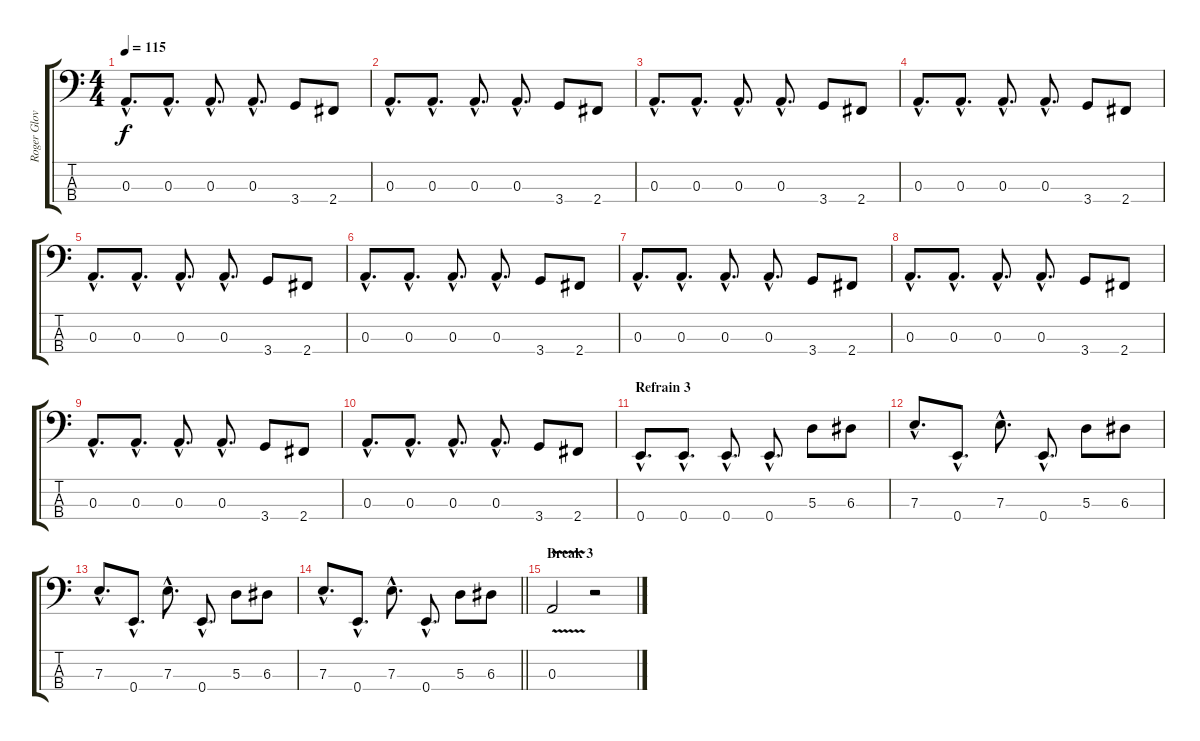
\track ("Roger Glover" "Roger Glov") {instrument electricbasspick}
\staff {score tabs}
\tuning (G2 D2 A1 E1) {hide}
\ts (4 4)
\tempo 115
\clef f4
\ks c
0.3{hac}.8{d dy f} 0.3{hac}.8{d} 0.3{hac}.8{d} 0.3{hac}.8{d} 3.4.8 2.4.8 |
0.3{hac}.8{d} 0.3{hac}.8{d} 0.3{hac}.8{d} 0.3{hac}.8{d} 3.4.8 2.4.8 |
0.3{hac}.8{d} 0.3{hac}.8{d} 0.3{hac}.8{d} 0.3{hac}.8{d} 3.4.8 2.4.8 |
0.3{hac}.8{d} 0.3{hac}.8{d} 0.3{hac}.8{d} 0.3{hac}.8{d} 3.4.8 2.4.8 |
0.3{hac}.8{d} 0.3{hac}.8{d} 0.3{hac}.8{d} 0.3{hac}.8{d} 3.4.8 2.4.8 |
0.3{hac}.8{d} 0.3{hac}.8{d} 0.3{hac}.8{d} 0.3{hac}.8{d} 3.4.8 2.4.8 |
0.3{hac}.8{d} 0.3{hac}.8{d} 0.3{hac}.8{d} 0.3{hac}.8{d} 3.4.8 2.4.8 |
0.3{hac}.8{d} 0.3{hac}.8{d} 0.3{hac}.8{d} 0.3{hac}.8{d} 3.4.8 2.4.8 |
0.3{hac}.8{d} 0.3{hac}.8{d} 0.3{hac}.8{d} 0.3{hac}.8{d} 3.4.8 2.4.8 |
0.3{hac}.8{d} 0.3{hac}.8{d} 0.3{hac}.8{d} 0.3{hac}.8{d} 3.4.8 2.4.8 |
\section ("" "Refrain 3")
0.4{hac}.8{d} 0.4{hac}.8{d} 0.4{hac}.8{d} 0.4{hac}.8{d} 5.3.8 6.3.8 |
7.3{hac}.8{d} 0.4{hac}.8{d} 7.3{hac}.8{d} 0.4{hac}.8{d} 5.3.8 6.3.8 |
7.3{hac}.8{d} 0.4{hac}.8{d} 7.3{hac}.8{d} 0.4{hac}.8{d} 5.3.8 6.3.8 |
\barLineRight lightlight
7.3{hac}.8{d} 0.4{hac}.8{d} 7.3{hac}.8{d} 0.4{hac}.8{d} 5.3.8 6.3.8 |
\section ("" "Break 3")
0.3{v}.2 r.2
